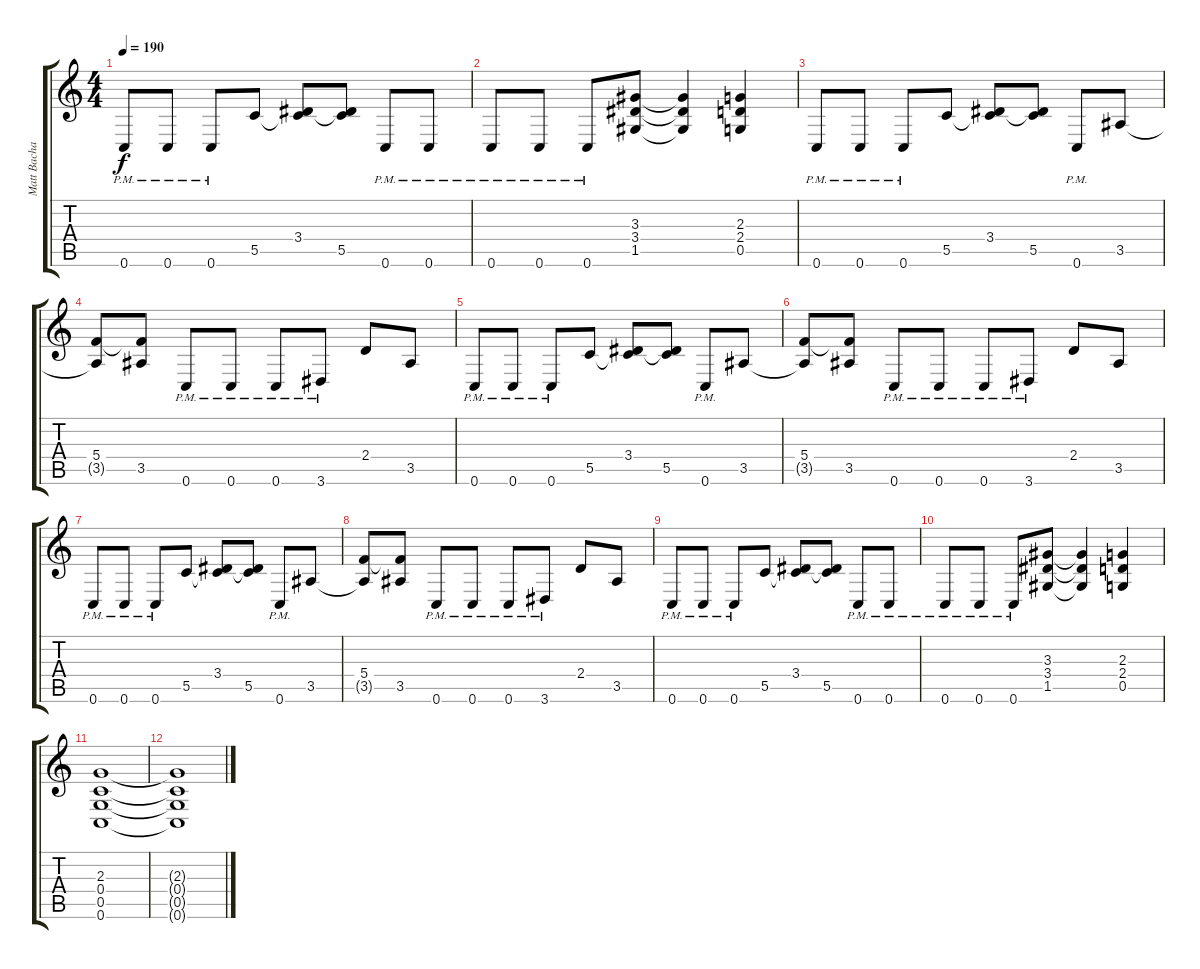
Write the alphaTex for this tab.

\track ("Matt Bachand" "Matt Bacha") {instrument distortionguitar}
\staff {score tabs}
\tuning (D4 A3 F3 C3 G2 C2) {hide}
\ts (4 4)
\tempo 190
\clef g2
\ks c
0.6{pm}.8{dy f} 0.6{pm}.8 0.6{pm}.8 5.5.8 (3.4 5.5{t}).8 (3.4{t} 5.5).8 0.6{pm}.8 0.6{pm}.8 |
0.6{pm}.8 0.6{pm}.8 0.6{pm}.8 (3.3 3.4 1.5).8 (3.3{t} 3.4{t} 1.5{t}).4 (2.3 2.4 0.5).4 |
0.6{pm}.8 0.6{pm}.8 0.6{pm}.8 5.5.8 (3.4 5.5{t}).8 (3.4{t} 5.5).8 0.6{pm}.8 3.5.8 |
(5.4 3.5{t}).8 (5.4{t} 3.5).8 0.6{pm}.8 0.6{pm}.8 0.6{pm}.8 3.6{pm}.8 2.4.8 3.5.8 |
0.6{pm}.8 0.6{pm}.8 0.6{pm}.8 5.5.8 (3.4 5.5{t}).8 (3.4{t} 5.5).8 0.6{pm}.8 3.5.8 |
(5.4 3.5{t}).8 (5.4{t} 3.5).8 0.6{pm}.8 0.6{pm}.8 0.6{pm}.8 3.6{pm}.8 2.4.8 3.5.8 |
0.6{pm}.8 0.6{pm}.8 0.6{pm}.8 5.5.8 (3.4 5.5{t}).8 (3.4{t} 5.5).8 0.6{pm}.8 3.5.8 |
(5.4 3.5{t}).8 (5.4{t} 3.5).8 0.6{pm}.8 0.6{pm}.8 0.6{pm}.8 3.6{pm}.8 2.4.8 3.5.8 |
0.6{pm}.8 0.6{pm}.8 0.6{pm}.8 5.5.8 (3.4 5.5{t}).8 (3.4{t} 5.5).8 0.6{pm}.8 0.6{pm}.8 |
0.6{pm}.8 0.6{pm}.8 0.6{pm}.8 (3.3 3.4 1.5).8 (3.3{t} 3.4{t} 1.5{t}).4 (2.3 2.4 0.5).4 |
(2.3 0.4 0.5 0.6).1 |
(2.3{t} 0.4{t} 0.5{t} 0.6{t}).1
